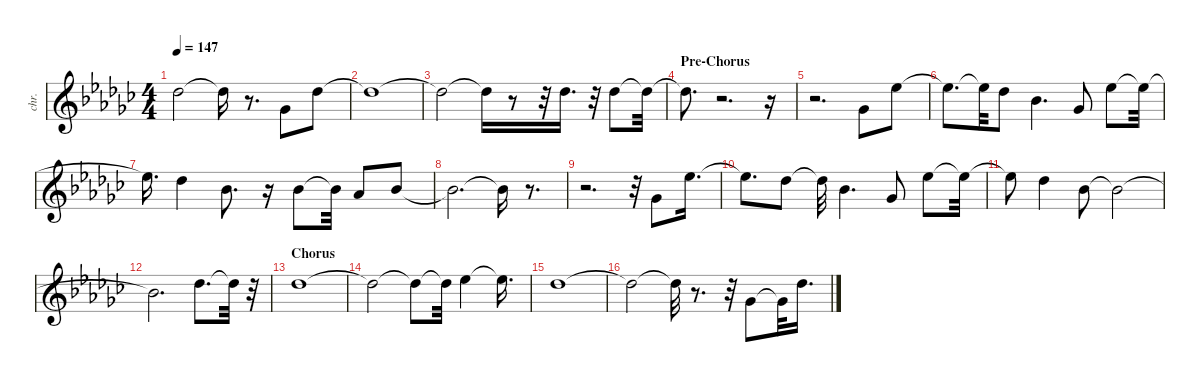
\defaultSystemsLayout 8
\hideDynamics
\bracketExtendMode nobrackets
\otherSystemsTrackNameOrientation horizontal
\track ("Vocals-hid" "chr.") {defaultSystemsLayout 4 instrument voiceoohs}
\staff {score}
\tuning (Eb4 Bb3 Gb3 Db3 Ab2 Eb2)
\ts (4 4)
\tempo 147
\clef g2
\ks ebminor
10.1{t acc b}.2{dy f beam Down} 10.1{t acc b}.16{beam Down} r.8{d beam Down} 3.1{acc b}.8{beam Down} 10.1{acc b}.8{dy fff beam Down} |
10.1{t acc b}.1{dy f beam Down} |
10.1{t acc b}.2{beam Down} 10.1{t acc b}.16{beam Down} r.8{beam Down} r.32{beam Down} 10.1{acc b}.16{d dy ff beam Down} r.32{beam Down} 10.1{acc b}.8{dy f beam Down} 10.1{t acc b}.32{beam Down} |
\section ("" "Pre-Chorus")
10.1{t acc b}.8{d beam Down} r.2{d beam Down} r.16{beam Down} |
r.2{d beam Down} 3.1{acc b}.8{beam Down} 12.1{acc b}.8{dy ff beam Down} |
12.1{t acc b}.8{d dy f beam Down} 12.1{t acc b}.32{beam Down} 10.1{acc b}.8{beam Down} 12.2{acc b}.4{d dy fff beam Down} 12.3{acc b}.8{dy f beam Up} 12.1{acc b}.8{dy ff beam Down} 12.1{t acc b}.32{dy f beam Down} |
12.1{t acc b}.16{d beam Down} 10.1{acc b}.4{dy ff beam Down} 12.2{acc b}.8{d beam Down} r.16{beam Down} 12.2{acc b}.8{beam Up} 12.2{t acc b}.32{dy f beam Up} 10.2{acc b}.8{dy fff beam Up} 7.1{acc b}.8{beam Up} |
7.1{t acc b}.2{d dy f beam Down} 7.1{t acc b}.16{beam Down} r.8{d beam Down} |
r.2{d beam Down} r.32{beam Down} 3.1{acc b}.8{beam Down} 12.1{acc b}.16{d dy ff beam Down} |
12.1{t acc b}.8{d dy f beam Down} 10.1{acc b}.8{beam Down} 10.1{t acc b}.32{beam Down} 7.1{acc b}.4{d dy ff beam Down} 8.2{acc b}.8{dy mf beam Up} 12.1{acc b}.8{dy ff beam Down} 12.1{t acc b}.32{dy f beam Down} |
12.1{t acc b}.8{beam Down} 10.1{acc b}.4{dy ff beam Down} 12.2{acc b}.8{dy fff beam Down} 12.2{t acc b}.2{dy f beam Down} |
12.2{t acc b}.2{d beam Down} 10.1{acc b}.8{d dy fff beam Down} 10.1{t acc b}.32{dy f beam Down} r.32{beam Down} |
\section ("" "Chorus")
10.1{acc b}.1{dy ff beam Down} |
10.1{t acc b}.2{dy f beam Down} 10.1{t acc b}.8{beam Down} 10.1{t acc b}.32{beam Down} 12.1{acc b}.4{dy fff beam Down} 12.1{t acc b}.16{d dy f beam Down} |
10.1{acc b}.1{dy fff beam Down} |
10.1{t acc b}.2{dy f beam Down} 10.1{t acc b}.32{beam Down} r.8{d beam Down} r.32{beam Down} 3.1{acc b}.8{beam Down} 3.1{t acc b}.32{beam Down} 10.1{acc b}.16{d dy fff beam Down}
